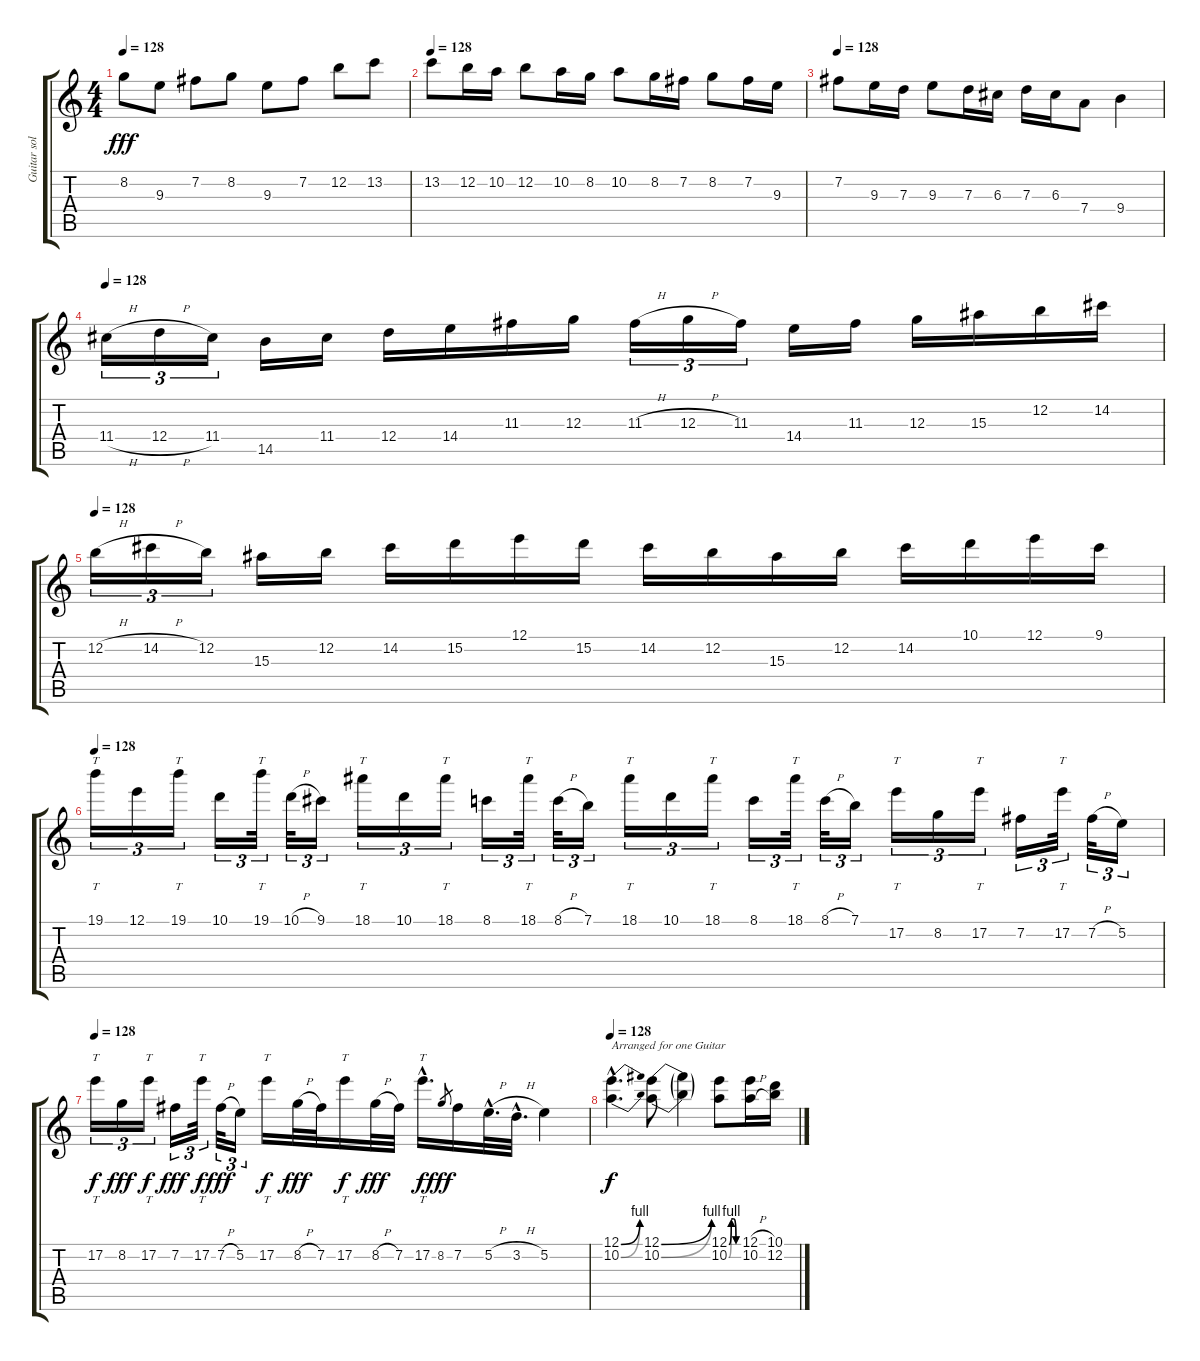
\track ("Guitar solo" "Guitar sol") {instrument distortionguitar}
\staff {score tabs}
\tuning (E4 B3 G3 D3 A2 E2) {hide}
\ts (4 4)
\tempo 128
\clef g2
\ks c
8.2.8{dy fff} 9.3.8 7.2.8 8.2.8 9.3.8 7.2.8 12.2.8 13.2.8 |
\tempo 128
13.2.8 12.2.16 10.2.16 12.2.8 10.2.16 8.2.16 10.2.8 8.2.16 7.2.16 8.2.8 7.2.16 9.3.16 |
\tempo 128
7.2.8 9.3.16 7.3.16 9.3.8 7.3.16 6.3.16 7.3.16 6.3.16 7.4.8 9.4.4 |
\tempo 128
11.4{h}.16{tu (3 2)} 12.4{h}.16{tu (3 2)} 11.4.16{tu (3 2)} 14.5.16 11.4.16 12.4.16 14.4.16 11.3.16 12.3.16 11.3{h}.16{tu (3 2)} 12.3{h}.16{tu (3 2)} 11.3.16{tu (3 2)} 14.4.16 11.3.16 12.3.16 15.3.16 12.2.16 14.2.16 |
\tempo 128
12.2{h}.16{tu (3 2)} 14.2{h}.16{tu (3 2)} 12.2.16{tu (3 2)} 15.3.16 12.2.16 14.2.16 15.2.16 12.1.16 15.2.16 14.2.16 12.2.16 15.3.16 12.2.16 14.2.16 10.1.16 12.1.16 9.1.16 |
\tempo 128
19.1.16{tt tu (3 2)} 12.1.16{tu (3 2)} 19.1.16{tt tu (3 2)} 10.1.16{tu (3 2)} 19.1.32{tt tu (3 2)} 10.1{h}.32{tu (3 2)} 9.1.16{tu (3 2)} 18.1.16{tt tu (3 2)} 10.1.16{tu (3 2)} 18.1.16{tt tu (3 2)} 8.1.16{tu (3 2)} 18.1.32{tt tu (3 2)} 8.1{h}.32{tu (3 2)} 7.1.16{tu (3 2)} 18.1.16{tt tu (3 2)} 10.1.16{tu (3 2)} 18.1.16{tt tu (3 2)} 8.1.16{tu (3 2)} 18.1.32{tt tu (3 2)} 8.1{h}.32{tu (3 2)} 7.1.16{tu (3 2)} 17.2.16{tt tu (3 2)} 8.2.16{tu (3 2)} 17.2.16{tt tu (3 2)} 7.2.16{tu (3 2)} 17.2.32{tt tu (3 2)} 7.2{h}.32{tu (3 2)} 5.2.16{tu (3 2)} |
\tempo 128
17.2.16{tt tu (3 2) dy f} 8.2.16{tu (3 2) dy fff} 17.2.16{tt tu (3 2) dy f} 7.2.16{tu (3 2) dy fff} 17.2.32{tt tu (3 2) dy f} 7.2{h}.32{tu (3 2) dy fff} 5.2.16{tu (3 2)} 17.2.16{tt dy f} 8.2{h}.32{dy fff} 7.2.32 17.2.16{tt dy f} 8.2{h}.32{dy fff} 7.2.32 17.2{hac}.16{tt d dy f} 8.2.8{gr dy fff} 7.2.16 5.2{h hac}.32{d} 3.2{h hac}.32{d} 5.2.4 |
\tempo 128
(12.1{be (bend 0 0 60 4) hac} 10.2{be (bend 0 0 60 4) hac}).4{d txt "Arranged for one Guitar" dy f} (12.1{be (bend 0 0 60 4)} 10.2{be (bend 0 0 60 4)}).8 (12.1{t} 10.2{t}).4 (12.1{be (custom 0 0 15 4 30 4 45 0 60 0)} 10.2{be (custom 0 0 15 4 30 4 45 0 60 0)}).8 (12.1{h} 10.2{h}).16 (10.1 12.2).16
